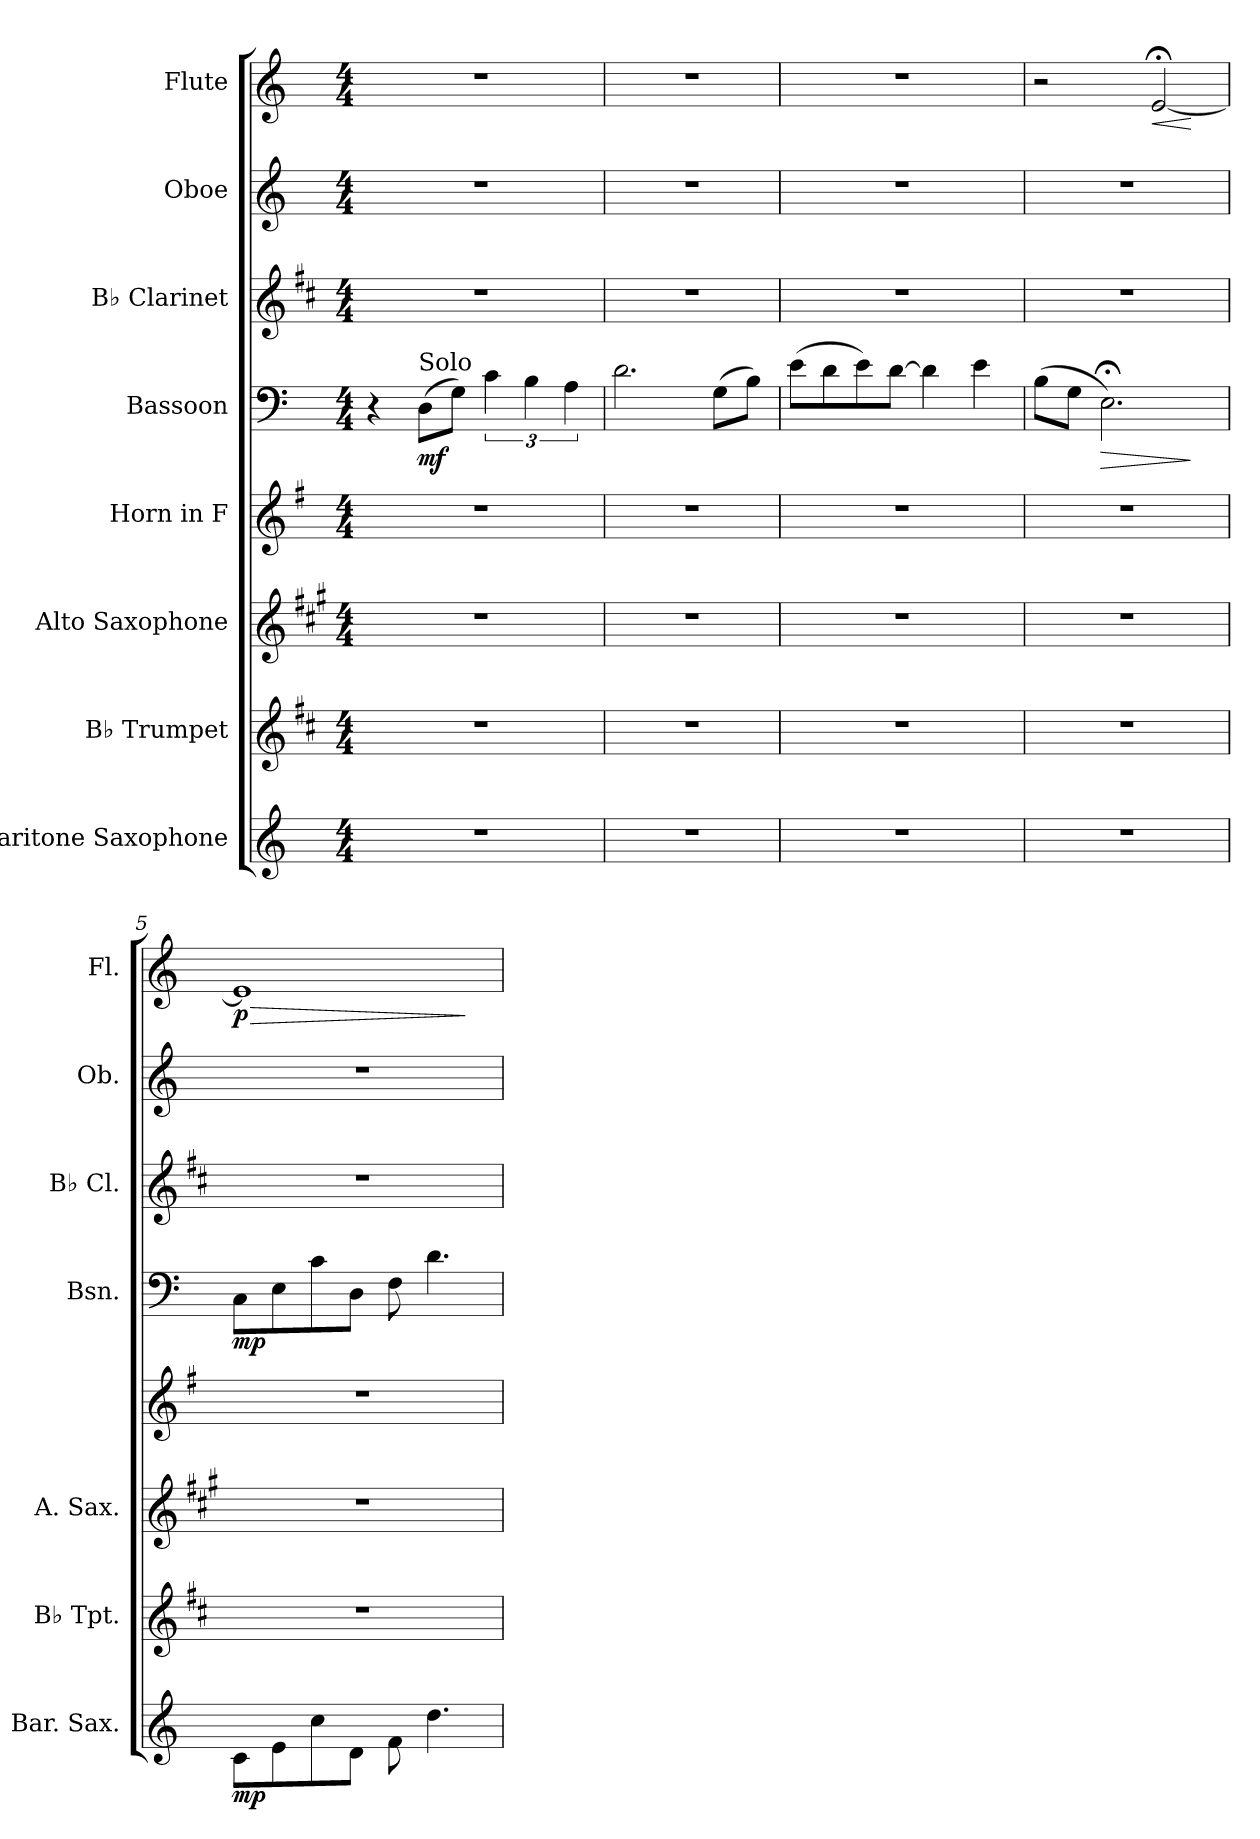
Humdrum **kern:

**kern	**dynam	**kern	**kern	**kern	**kern	**dynam	**kern	**kern	**kern	**dynam
*part8	*part8	*part7	*part6	*part5	*part4	*part4	*part3	*part2	*part1	*part1
*staff8	*staff8	*staff7	*staff6	*staff5	*staff4	*staff4	*staff3	*staff2	*staff1	*staff1
*I"Baritone Saxophone	*	*I"B♭ Trumpet	*I"Alto Saxophone	*I"Horn in F	*I"Bassoon	*	*I"B♭ Clarinet	*I"Oboe	*I"Flute	*
*I'Bar. Sax.	*	*I'B♭ Tpt.	*I'A. Sax.	*	*I'Bsn.	*	*I'B♭ Cl.	*I'Ob.	*I'Fl.	*
*clefG2	*	*clefG2	*clefG2	*clefG2	*clefF4	*	*clefG2	*clefG2	*clefG2	*
*ITrd12c21	*	*ITrd1c2	*ITrd5c9	*ITrd4c7	*	*	*ITrd1c2	*	*	*
*k[]	*	*k[]	*k[]	*k[]	*k[]	*	*k[]	*k[]	*k[]	*
*M4/4	*	*M4/4	*M4/4	*M4/4	*M4/4	*	*M4/4	*M4/4	*M4/4	*
*MM68	*	*MM68	*MM68	*MM68	*MM68	*	*MM68	*MM68	*MM68	*
=1	=1	=1	=1	=1	=1	=1	=1	=1	=1	=1
1r	.	1r	1r	1r	4r	.	1r	1r	1r	.
!	!	!	!	!	!LO:TX:a:t=Solo	!	!	!	!	!
!	!	!	!	!	!	!LO:DY:b	!	!	!	!
.	.	.	.	.	(>8D\L	mf	.	.	.	.
.	.	.	.	.	8G\J)	.	.	.	.	.
.	.	.	.	.	6c\	.	.	.	.	.
.	.	.	.	.	6B\	.	.	.	.	.
.	.	.	.	.	6A\	.	.	.	.	.
=2	=2	=2	=2	=2	=2	=2	=2	=2	=2	=2
1r	.	1r	1r	1r	2.d\	.	1r	1r	1r	.
.	.	.	.	.	(>8G\L	.	.	.	.	.
.	.	.	.	.	8B\J)	.	.	.	.	.
=3	=3	=3	=3	=3	=3	=3	=3	=3	=3	=3
1r	.	1r	1r	1r	(>8e\L	.	1r	1r	1r	.
.	.	.	.	.	8d\	.	.	.	.	.
.	.	.	.	.	8e\)	.	.	.	.	.
.	.	.	.	.	[8d\J	.	.	.	.	.
.	.	.	.	.	4d\]	.	.	.	.	.
.	.	.	.	.	4e\	.	.	.	.	.
=4	=4	=4	=4	=4	=4	=4	=4	=4	=4	=4
1r	.	1r	1r	1r	(>8B\L	.	1r	1r	2r	.
.	.	.	.	.	8G\J	.	.	.	.	.
!	!	!	!	!	!	!LO:HP:b	!	!	!	!
.	.	.	.	.	2.E;<\)	>	.	.	.	.
!	!	!	!	!	!	!	!	!	!	!LO:HP:b
.	.	.	.	.	.	.	.	.	[2e;</	<
.	.	.	.	.	.	]	.	.	.	[
=5	=5	=5	=5	=5	=5	=5	=5	=5	=5	=5
*	*	*	*	*	*	*	*	*	*MM80	*
!	!LO:DY:b	!	!	!	!	!LO:DY:b	!	!	!	!LO:HP:b
!	!	!	!	!	!	!	!	!	!	!LO:DY:n=1:b
8C\L	mp	1r	1r	1r	8C\L	mp	1r	1r	1e]	> p
8E\	.	.	.	.	8E\	.	.	.	.	.
8c\	.	.	.	.	8c\	.	.	.	.	.
8D\J	.	.	.	.	8D\J	.	.	.	.	.
8F\	.	.	.	.	8F\	.	.	.	.	.
4.d\	.	.	.	.	4.d\	.	.	.	.	.
.	.	.	.	.	.	.	.	.	.	]
=	=	=	=	=	=	=	=	=	=	=
*-	*-	*-	*-	*-	*-	*-	*-	*-	*-	*-
